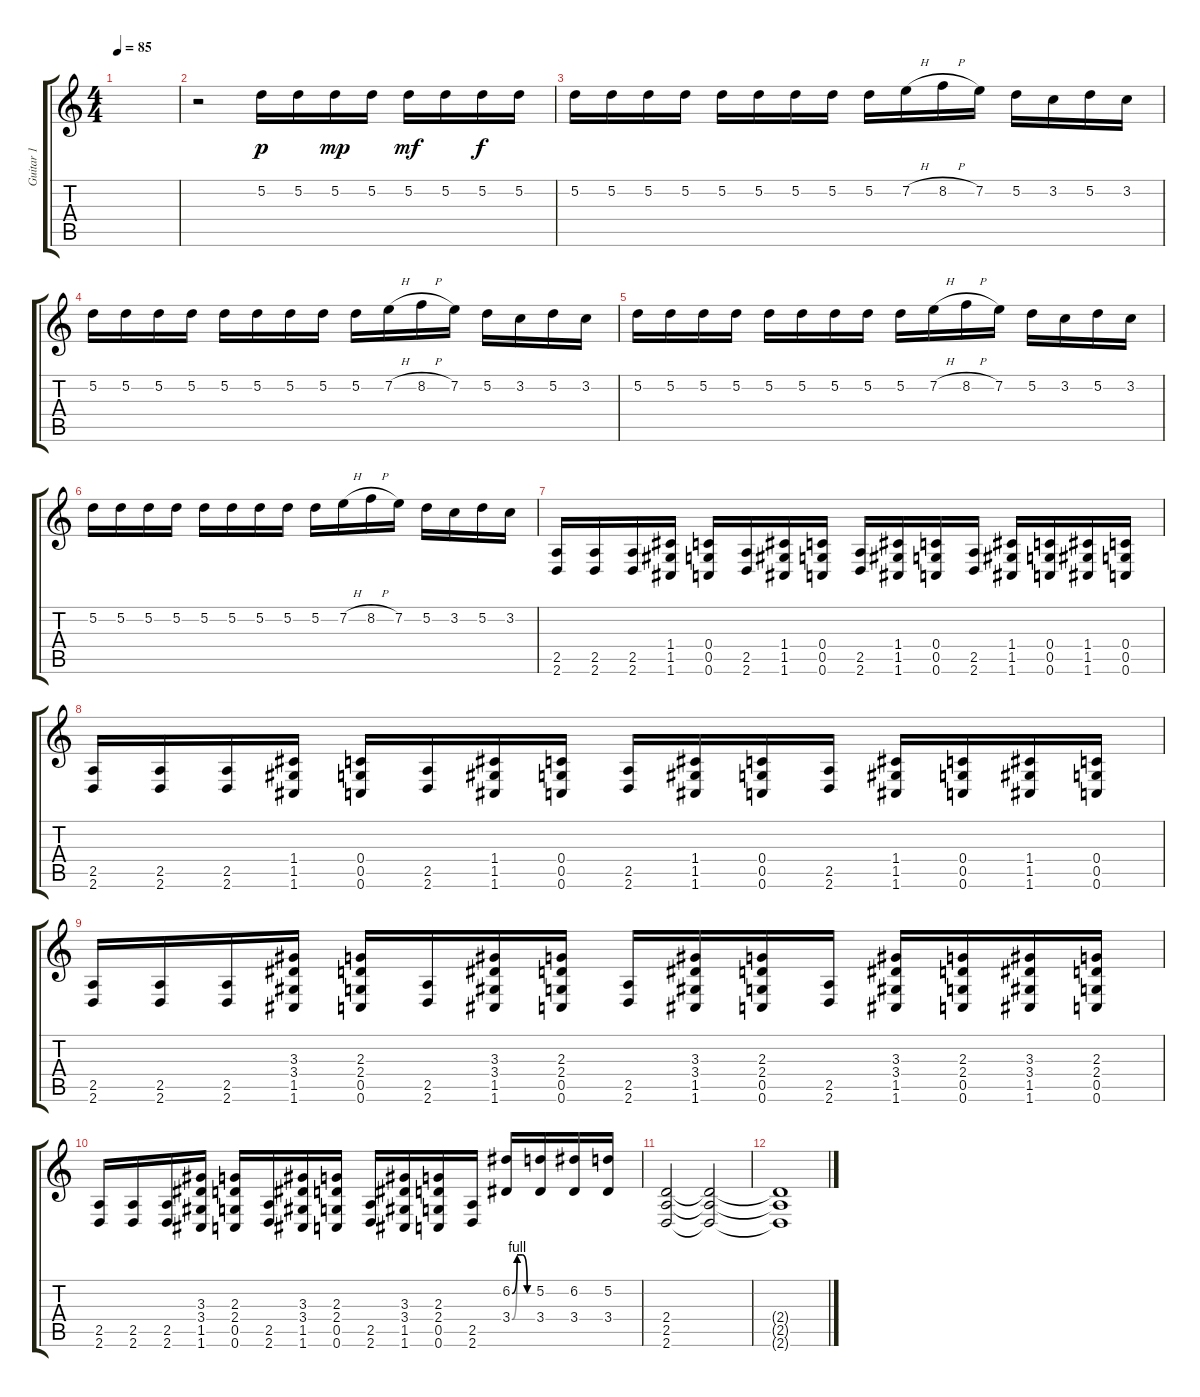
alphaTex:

\track ("Guitar 1" "Guitar 1") {instrument distortionguitar}
\staff {score tabs}
\tuning (D4 A3 F3 C3 G2 C2) {hide}
\ts (4 4)
\tempo 85
\clef g2
\ks c
|
r.2{volume 13} 5.2.16{dy p} 5.2.16 5.2.16{dy mp} 5.2.16 5.2.16{dy mf} 5.2.16 5.2.16{dy f} 5.2.16 |
5.2.16 5.2.16 5.2.16 5.2.16 5.2.16 5.2.16 5.2.16 5.2.16 5.2.16 7.2{h}.16 8.2{h}.16 7.2.16 5.2.16 3.2.16 5.2.16 3.2.16 |
5.2.16 5.2.16 5.2.16 5.2.16 5.2.16 5.2.16 5.2.16 5.2.16 5.2.16 7.2{h}.16 8.2{h}.16 7.2.16 5.2.16 3.2.16 5.2.16 3.2.16 |
5.2.16 5.2.16 5.2.16 5.2.16 5.2.16 5.2.16 5.2.16 5.2.16 5.2.16 7.2{h}.16 8.2{h}.16 7.2.16 5.2.16 3.2.16 5.2.16 3.2.16 |
5.2.16 5.2.16 5.2.16 5.2.16 5.2.16 5.2.16 5.2.16 5.2.16 5.2.16 7.2{h}.16 8.2{h}.16 7.2.16 5.2.16 3.2.16 5.2.16 3.2.16 |
(2.5 2.6).16 (2.5 2.6).16 (2.5 2.6).16 (1.4 1.5 1.6).16 (0.4 0.5 0.6).16 (2.5 2.6).16 (1.4 1.5 1.6).16 (0.4 0.5 0.6).16 (2.5 2.6).16 (1.4 1.5 1.6).16 (0.4 0.5 0.6).16 (2.5 2.6).16 (1.4 1.5 1.6).16 (0.4 0.5 0.6).16 (1.4 1.5 1.6).16 (0.4 0.5 0.6).16 |
(2.5 2.6).16 (2.5 2.6).16 (2.5 2.6).16 (1.4 1.5 1.6).16 (0.4 0.5 0.6).16 (2.5 2.6).16 (1.4 1.5 1.6).16 (0.4 0.5 0.6).16 (2.5 2.6).16 (1.4 1.5 1.6).16 (0.4 0.5 0.6).16 (2.5 2.6).16 (1.4 1.5 1.6).16 (0.4 0.5 0.6).16 (1.4 1.5 1.6).16 (0.4 0.5 0.6).16 |
(2.5 2.6).16 (2.5 2.6).16 (2.5 2.6).16 (3.3 3.4 1.5 1.6).16 (2.3 2.4 0.5 0.6).16 (2.5 2.6).16 (3.3 3.4 1.5 1.6).16 (2.3 2.4 0.5 0.6).16 (2.5 2.6).16 (3.3 3.4 1.5 1.6).16 (2.3 2.4 0.5 0.6).16 (2.5 2.6).16 (3.3 3.4 1.5 1.6).16 (2.3 2.4 0.5 0.6).16 (3.3 3.4 1.5 1.6).16 (2.3 2.4 0.5 0.6).16 |
(2.5 2.6).16 (2.5 2.6).16 (2.5 2.6).16 (3.3 3.4 1.5 1.6).16 (2.3 2.4 0.5 0.6).16 (2.5 2.6).16 (3.3 3.4 1.5 1.6).16 (2.3 2.4 0.5 0.6).16 (2.5 2.6).16 (3.3 3.4 1.5 1.6).16 (2.3 2.4 0.5 0.6).16 (2.5 2.6).16 (6.2{be (custom 0 0 15 4 30 4 45 0 60 0)} 3.4{be (custom 0 0 15 4 30 4 45 0 60 0)}).16 (5.2 3.4).16 (6.2 3.4).16 (5.2 3.4).16 |
(2.4 2.5 2.6).2 (2.4{t} 2.5{t} 2.6{t}).2{volume 0} |
(2.4{t} 2.5{t} 2.6{t}).1
